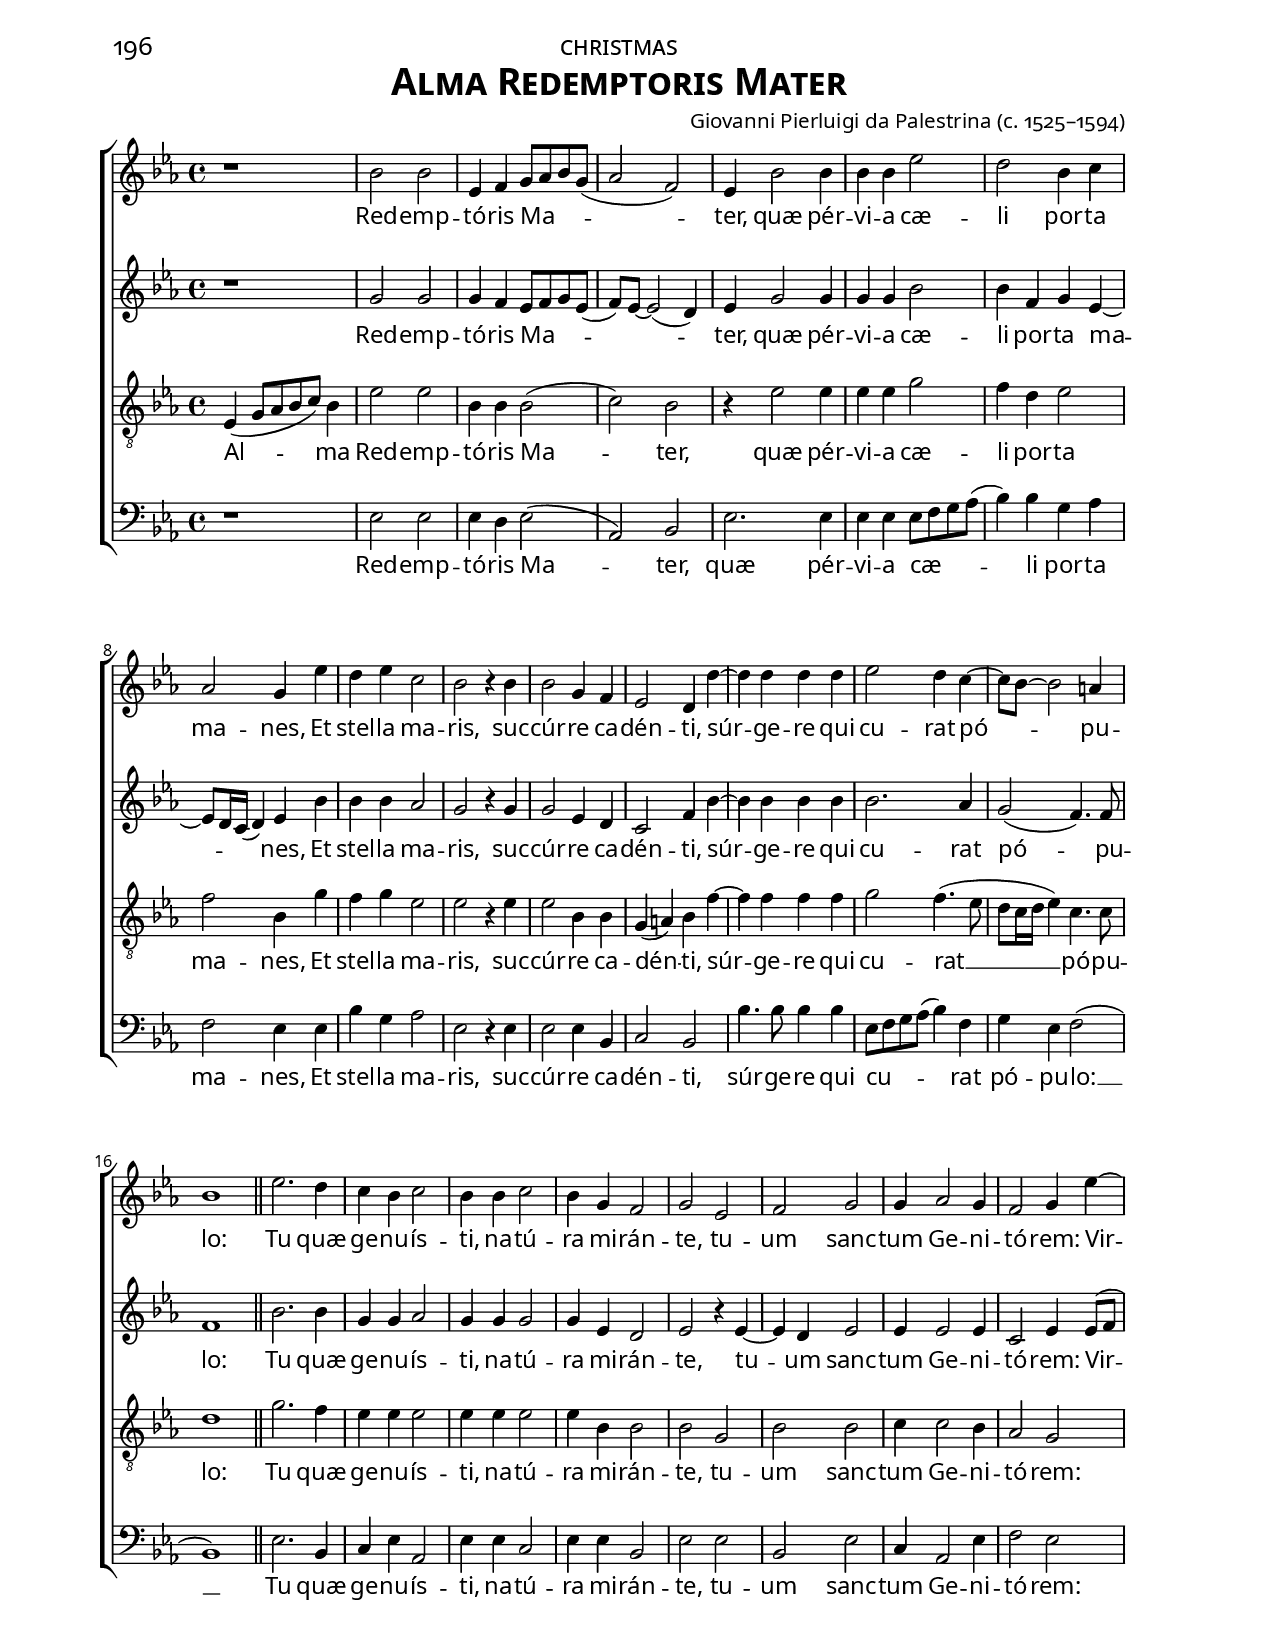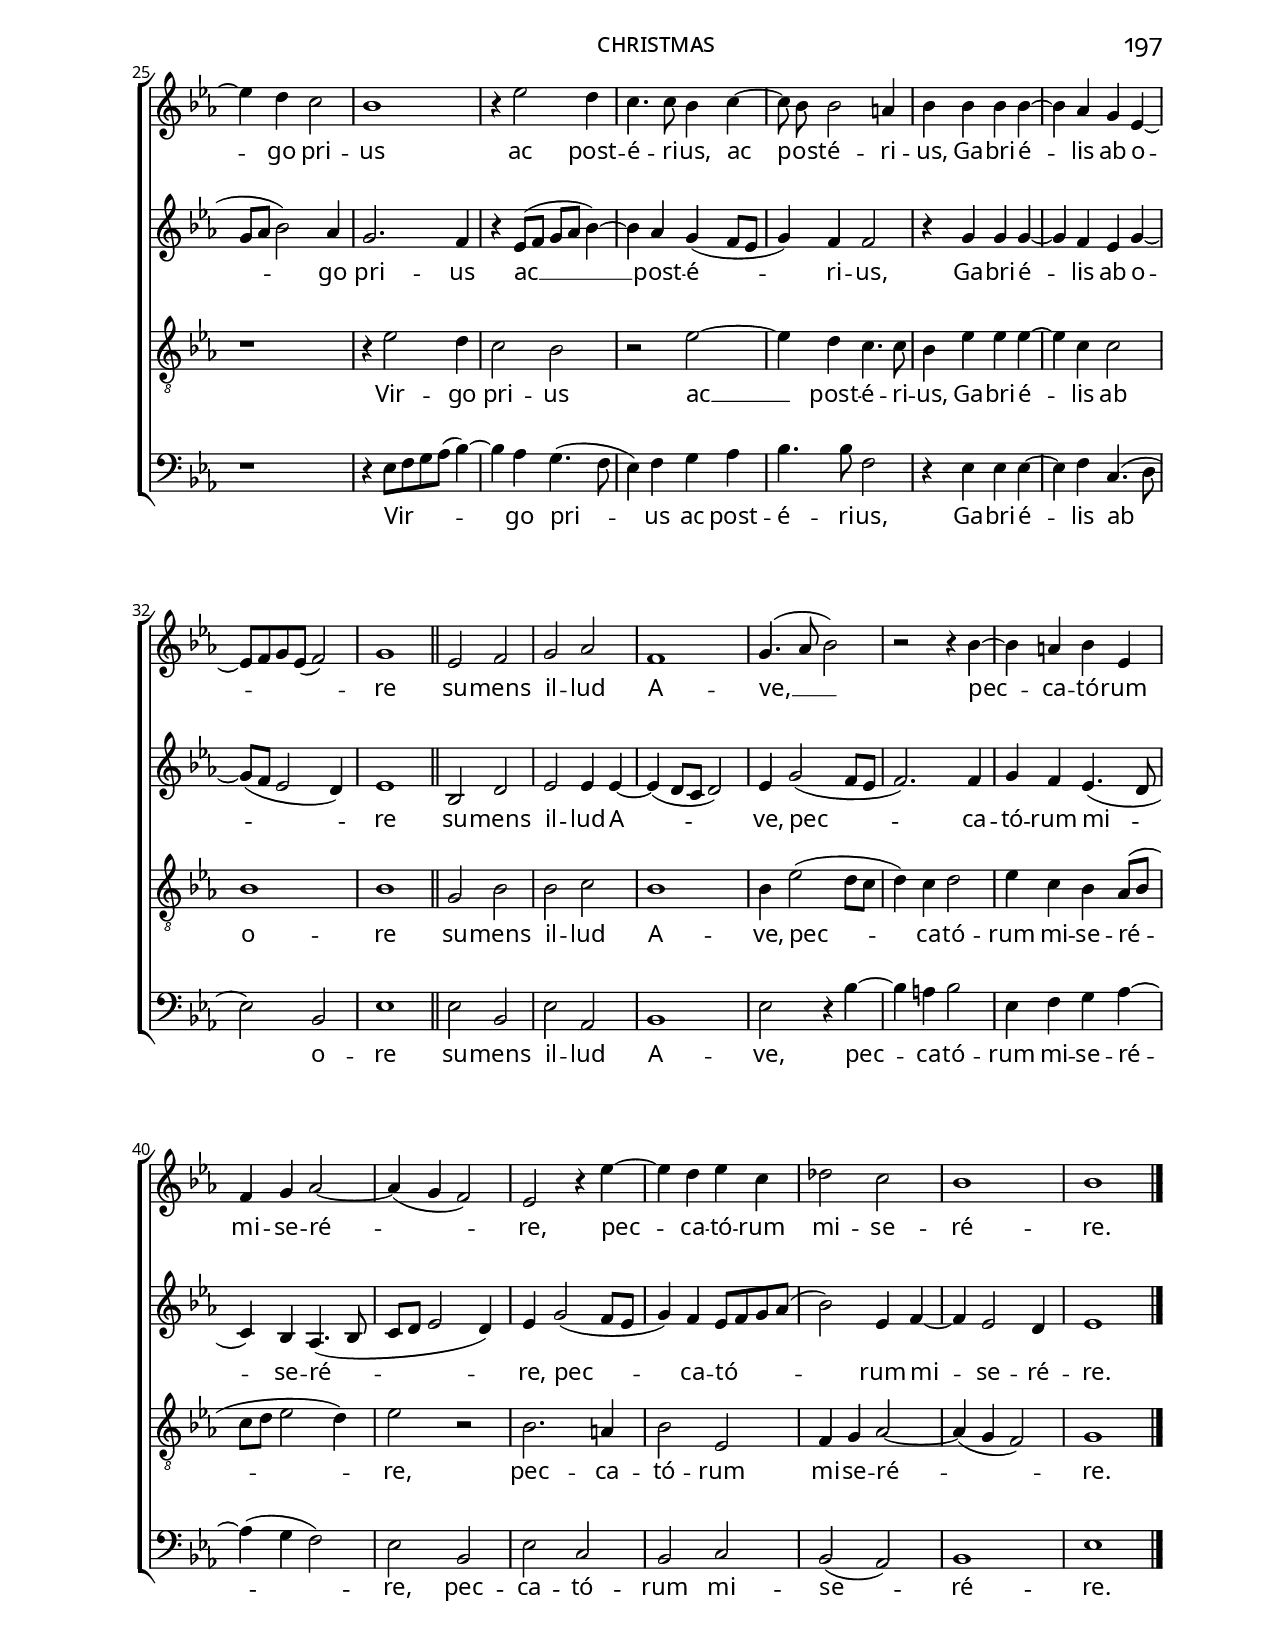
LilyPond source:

\version "2.24.0"
\include "util.ly"
\header {
  title = \markup{\override #'(font-name . "Garamond Premier Pro Semibold"){ \abs-fontsize #18 \smallCapsOldStyle"Alma Redemptoris Mater"}}
  composer = \markup\oldStyleNum"Giovanni Pierluigi da Palestrina (c. 1525–1594)"
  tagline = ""
}
\paper {
  %print-all-headers = ##t
  paper-height = 11\in
  paper-width = 8.5\in
  indent = 0\in
  %system-system-spacing = #'((basic-distance . 10) (padding . 0))
  system-system-spacing =
    #'((basic-distance . 0)
       (minimum-distance . 0)
       (padding . -3)
       (stretchability . 100))
%  top-markup-spacing =
%    #'((basic-distance . 0)
%       (minimum-distance . 0)
%       (padding . 0)
%       (stretchability . 0))
  ragged-last-bottom = ##f
  ragged-bottom = ##f
  two-sided = ##t
  inner-margin = 1\in
  outer-margin = 0.75\in
  top-margin = 0.26\in
  bottom-margin = 0.25\in
  first-page-number = #196
  print-first-page-number = ##t
  headerLine = \markup{\override #'(font-name . "Garamond Premier Pro") \smallCapsOldStyle"christmas"}
  oddHeaderMarkup = \markup\fill-line{
     \override #'(font-name . "Garamond Premier Pro")\abs-fontsize #12.5
     \combine 
        \fill-line{"" \if \should-print-page-number
        \oldStylePageNum""
        }
        \fill-line{\headerLine}
  }
  evenHeaderMarkup = \markup {
     \override #'(font-name . "Garamond Premier Pro")\abs-fontsize #12.5
     \combine
        \if \should-print-page-number
        \oldStylePageNum""
        \fill-line{\headerLine}
  }
}
#(set-global-staff-size 18) \paper{ #(define fonts (make-pango-font-tree "Garamond Premier Pro" "Garamond Premier Pro" "Garamond Premier Pro" (/ 18 20))) }
global = {
  \key ees \major
  \time 4/4
  \dynamicUp
  %\set crescendoSpanner = #'dashed-line
  %\set midiInstrument = "recorder"
  \autoBeamOff
  \override DynamicTextSpanner.style = #'none
}

sopMusic = \relative c' {
	r1 |
  bes'2 bes |
  ees,4 f g8[ aes bes g]( |
  aes2 f) |
  ees4 bes'2 bes4 |
  bes bes ees2 |
  d2 bes4 c |
  
  aes2 g4 ees' |
  d ees c2 |
  bes2 r4 bes |
  bes2 g4 f |
  ees2 d4 d'~ |
  d d d d |
  
  ees2 d4 c~ |
  c8[ bes]~ bes2 a4 |
  bes1 \bar"||"
  ees2. d4 |
  c bes c2 |
  bes4 bes c2 |
  bes4 g f2 |
  g ees |
  f g |
  
  %page2
  g4 aes2 g4 |
  f2 g4 ees'~ |
  ees d c2 |
  bes1 |
  r4 ees2 d4 |
  c4. c8 bes4 c~ |
  c8 bes bes2 a4 |
  
  bes bes bes bes~ |
  bes aes g ees~ |
  ees8[ f g ees]( f2) |
  g1 \bar"||"
  ees2 f |
  g aes |
  f1 |
  g4.( aes8 bes2) |
  r2 r4 bes~ |
  
  bes a bes ees, |
  f g aes2~ |
  aes4( g f2) |
  ees2 r4 ees'~ |
  ees d ees c |
  des2 c |
  bes1 |
  bes \bar"|."
}
sopWords = \lyricmode {
  Red -- emp -- tó -- ris Ma -- ter, quæ pér -- vi -- a cæ -- li por -- ta ma -- nes,
  Et stel -- la ma -- ris, suc -- cúr -- re ca -- dén -- ti,
  súr -- ge -- re qui cu -- rat pó -- pu -- lo:
  Tu quæ ge -- nu -- ís -- ti, na -- tú -- ra mi -- rán -- te, tu -- um sanc -- tum Ge -- ni -- tó -- rem:
  Vir -- go pri -- us ac post -- é -- ri -- us, 
    ac post -- é -- ri -- us, 
  Ga -- bri -- é -- lis ab o -- re
  su -- mens il -- lud A -- ve, __ pec -- ca -- tó -- rum mi -- se -- ré -- re,
    pec -- ca -- tó -- rum mi -- se -- ré -- re.
}

altoMusic = \relative c' {
  r1 |
  g'2 g |
  g4 f ees8[ f g ees]( |
  f)[ ees]~ ees2( d4) |
  ees4 g2 g4 |
  g g bes2 |
  bes4 f g ees~ |
  
  ees8[ d16 c]( d4) ees bes' |
  bes bes aes2 |
  g2 r4 g |
  g2 ees4 d |
  c2 f4 bes~ |
  bes bes bes bes |
  
  bes2. aes4 |
  g2( f4.) f8 |
  f1 \bar"||"
  bes2. bes4 |
  g g aes2 |
  g4 g g2 |
  g4 ees d2 |
  ees r4 ees~ |
  ees d ees2 |
  
  %page2
  ees4 ees2 ees4 |
  c2 ees4 ees8[( f] |
  g[ aes] bes2) aes4 |
  g2. f4 |
  r4 ees8([ f] g[ aes] bes4)~ |
  bes aes g( f8[ ees] |
  g4) f f2 |
  
  r4 g g g~ |
  g f ees g~ |
  g8[( f] ees2 d4) |
  ees1 \bar"||"
  bes2 d |
  ees ees4 ees~ |
  ees( d8[ c] d2) |
  ees4 g2( f8[ ees] |
  f2.) f4 |
  
  g4 f ees4.( d8 |
  c4) bes aes4.( bes8 |
  c[ d] ees2 d4) |
  ees4 g2( f8[ ees] |
  g4) f ees8[ f g aes]( |
  bes2) ees,4 f~ |
  f ees2 d4 |
  ees1 \bar"|."
}
altoWords = \lyricmode {
  Red -- emp -- tó -- ris Ma -- ter, quæ pér -- vi -- a cæ -- li por -- ta ma -- nes,
  Et stel -- la ma -- ris, suc -- cúr -- re ca -- dén -- ti,
  súr -- ge -- re qui cu -- rat pó -- pu -- lo:
  Tu quæ ge -- nu -- ís -- ti, na -- tú -- ra mi -- rán -- te, tu -- um sanc -- tum Ge -- ni -- tó -- rem:
  Vir -- go pri -- us ac __ post -- é -- ri -- us, 
  Ga -- bri -- é -- lis ab o -- re
  su -- mens il -- lud A -- ve, pec -- ca -- tó -- rum mi -- se -- ré -- re,
    pec -- ca -- tó -- rum mi -- se -- ré -- re.
}

tenorMusic = \relative c' {
  ees,4( g8[ aes bes c]) bes4 |
  ees2 ees |
  bes4 bes bes2( |
  c) bes |
  r4 ees2 ees4 |
  ees ees g2 |
  f4 d ees2 |
  
  f2 bes,4 g' |
  f g ees2 |
  ees r4 ees |
  ees2 bes4 bes |
  g( a) bes f'~ |
  f f f f |
  
  g2 f4.( ees8 |
  d[ c16 d] ees4) c4. c8 |
  d1 \bar"||"
  g2. f4 |
  ees ees ees2 |
  ees4 ees ees2 |
  ees4 bes bes2 |
  bes g |
  bes bes |
  
  %page2
  c4 c2 bes4 |
  aes2 g |
  r1 |
  r4 ees'2 d4 |
  c2 bes |
  r2 ees~ |
  ees4 d c4. c8 |
  
  bes4 ees ees ees~ |
  ees c c2 |
  bes1 |
  bes \bar"||"
  g2 bes |
  bes c |
  bes1 |
  bes4 ees2( d8[ c] |
  d4) c d2 |
  
  ees4 c bes aes8([ bes] |
  c[ d] ees2 d4) |
  ees2 r |
  bes2. a4 |
  bes2 ees, |
  f4 g aes2~ |
  aes4( g f2) |
  g1 \bar"|."
}

tenorWords = \lyricmode {
  Al -- ma Red -- emp -- tó -- ris Ma -- ter, quæ pér -- vi -- a cæ -- li por -- ta ma -- nes,
  Et stel -- la ma -- ris, suc -- cúr -- re ca -- dén -- ti,
  súr -- ge -- re qui cu -- rat __ pó -- pu -- lo:
  Tu quæ ge -- nu -- ís -- ti, na -- tú -- ra mi -- rán -- te, tu -- um sanc -- tum Ge -- ni -- tó -- rem:
  Vir -- go pri -- us ac __ post -- é -- ri -- us,
  Ga -- bri -- é -- lis ab o -- re
  su -- mens il -- lud A -- ve, pec -- ca -- tó -- rum mi -- se -- ré -- re,
    pec -- ca -- tó -- rum mi -- se -- ré -- re.
}

bassMusic = \relative c' {
  r1 |
  ees,2 ees |
  ees4 d ees2( |
  aes,) bes |
  ees2. ees4 |
  ees ees ees8[ f g aes]( |
  bes4) bes g aes |
  
  f2 ees4 ees |
  bes' g aes2 |
  ees r4 ees |
  ees2 ees4 bes |
  c2 bes |
  bes'4. bes8 bes4 bes |
  
  ees,8[ f g aes]( bes4) f |
  g4 ees f2( |
  bes,1) \bar"||"
  ees2. bes4 |
  c ees aes,2 |
  ees'4 ees c2 |
  ees4 ees bes2 |
  ees ees |
  bes ees |
  
  %page2
  c4 aes2 ees'4 |
  f2 ees |
  r1 |
  r4 ees8[ f g aes]( bes4)~ |
  bes aes g4.( f8 |
  ees4) f g aes |
  bes4. bes8 f2 |
  
  r4 ees ees ees~ |
  ees f c4.( d8 |
  ees2) bes |
  ees1 \bar"||"
  ees2 bes |
  ees aes, |
  bes1 |
  ees2 r4 bes'~ |
  bes a bes2 |
  
  ees,4 f g aes~ |
  aes( g f2) |
  ees bes |
  ees c |
  bes c |
  bes( aes) |
  bes1 |
  ees \bar"|."
}
bassWords = \lyricmode {
  Red -- emp -- tó -- ris Ma -- ter, quæ pér -- vi -- a cæ -- li por -- ta ma -- nes,
  Et stel -- la ma -- ris, suc -- cúr -- re ca -- dén -- ti,
  súr -- ge -- re qui cu -- rat pó -- pu -- lo: __
  Tu quæ ge -- nu -- ís -- ti, na -- tú -- ra mi -- rán -- te, tu -- um sanc -- tum Ge -- ni -- tó -- rem:
  Vir -- go pri -- us ac post -- é -- ri -- us, Ga -- bri -- é -- lis ab o -- re
  su -- mens il -- lud A -- ve, pec -- ca -- tó -- rum mi -- se -- ré -- re,
    pec -- ca -- tó -- rum mi -- se -- ré -- re.
}

pianoRH = \relative c' {
}
pianoLH = \relative c' {
}

\score {
<<
    \new ChoirStaff <<
    \new Staff = sop <<
      \new Voice = "sopranos" { \global \sopMusic }
    >>
    \new Lyrics = "sopranos"  \lyricsto "sopranos" \sopWords
    \new Staff = alt <<
      \new Voice = "altos" { \global \altoMusic }
    >>
    \new Lyrics = "altos"  \lyricsto "altos" \altoWords
    \new Staff = ten <<
      \clef "treble_8"
      \new Voice = "tenors" { \global \tenorMusic }
    >>
    \new Lyrics = "tenors" \lyricsto "tenors" \tenorWords
    \new Staff = bas <<
      \clef bass
      \new Voice = "basses" { \global \bassMusic }
    >>
    \new Lyrics = "basses" \lyricsto "basses" \bassWords
  >>
%    \new PianoStaff << \new Staff { \new Voice { \pianoRH } } \new Staff { \clef "bass" \pianoLH } >>
  >>
  \layout {
  \context {
    \Lyrics
    \override LyricText.font-size = #1.3
  }
    \context {
      \Lyrics
      \override LyricText.font-size = #1.3
      %\override VerticalAxisGroup.staff-affinity = #0
    }
    \context {
      \Score
      \override SpacingSpanner.base-shortest-duration = #(ly:make-moment 1/8)
      \override SpacingSpanner.common-shortest-duration = #(ly:make-moment 1/4)
    }
    \context {
      % Remove all empty staves
      \Staff \RemoveEmptyStaves \override VerticalAxisGroup.remove-first = ##t
      
      \override VerticalAxisGroup.staff-staff-spacing =
      #'((basic-distance . 2)
         (minimum-distance . 0)
         (padding . 2)
         (stretchability . 60))
    }
    \context {
      \Lyrics
      \override LyricText.X-offset = #center-on-word
    }
  }
}

